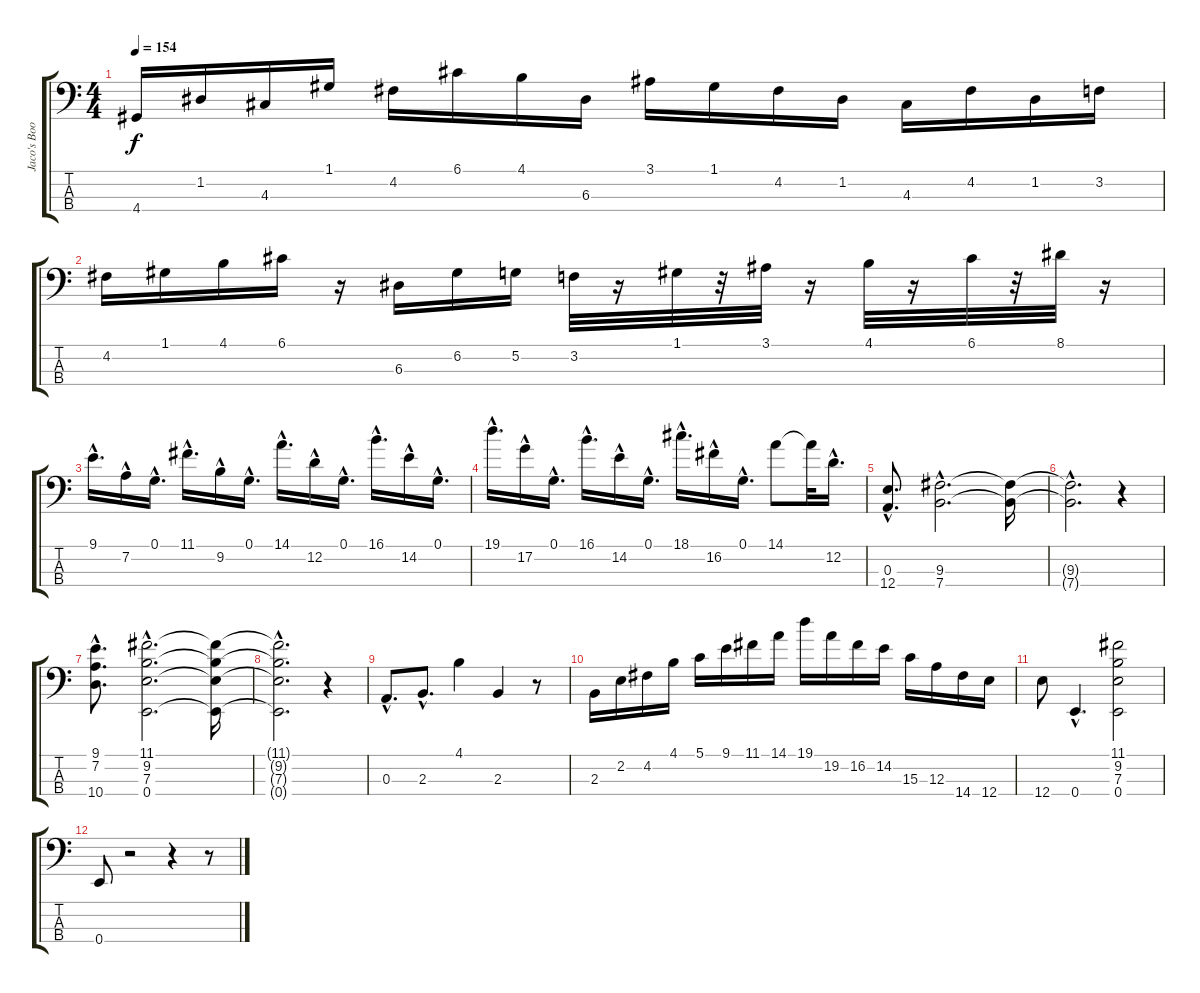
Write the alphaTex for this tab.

\track ("Jaco's Booster" "Jaco's Boo") {instrument acousticbass}
\staff {score tabs}
\tuning (G2 D2 A1 E1) {hide}
\ts (4 4)
\tempo 154
\clef f4
\ks c
4.4.16{dy f} 1.2.16 4.3.16 1.1.16 4.2.16 6.1.16 4.1.16 6.3.16 3.1.16 1.1.16 4.2.16 1.2.16 4.3.16 4.2.16 1.2.16 3.2.16 |
4.2.16 1.1.16 4.1.16 6.1.16 r.16 6.3.16 6.2.16 5.2.16 3.2.32 r.16 1.1.32 r.32 3.1.32 r.16 4.1.32 r.16 6.1.32 r.32 8.1.32 r.16 |
9.1{hac}.16{d} 7.2{hac}.16 0.1{hac}.16{d} 11.1{hac}.16{d} 9.2{hac}.16 0.1{hac}.16{d} 14.1{hac}.16{d} 12.2{hac}.16 0.1{hac}.16{d} 16.1{hac}.16{d} 14.2{hac}.16 0.1{hac}.16{d} |
19.1{hac}.16{d} 17.2{hac}.16 0.1{hac}.16{d} 16.1{hac}.16{d} 14.2{hac}.16 0.1{hac}.16{d} 18.1{hac}.16{d} 16.2{hac}.16 0.1{hac}.16{d} 14.1.8 14.1{t}.32 12.2{hac}.16{d} |
(0.3{hac} 12.4{hac}).8{d} (9.3{hac} 7.4{hac}).2{d} (9.3{t} 7.4{t}).16 |
(9.3{hac t} 7.4{hac t}).2{d} r.4 |
(9.1{hac} 7.2{hac} 10.4{hac}).8{d} (11.1{hac} 9.2{hac} 7.3{hac} 0.4{hac}).2{d} (11.1{t} 9.2{t} 7.3{t} 0.4{t}).16 |
(11.1{hac t} 9.2{hac t} 7.3{hac t} 0.4{hac t}).2{d} r.4 |
0.3{hac}.8{d} 2.3{hac}.8{d} 4.1.4 2.3.4 r.8 |
2.3.16 2.2.16 4.2.16 4.1.16 5.1.16 9.1.16 11.1.16 14.1.16 19.1.16 19.2.16 16.2.16 14.2.16 15.3.16 12.3.16 14.4.16 12.4.16 |
12.4.8 0.4{hac}.4{d} (11.1 9.2 7.3 0.4).2 |
0.4.8 r.2 r.4 r.8
